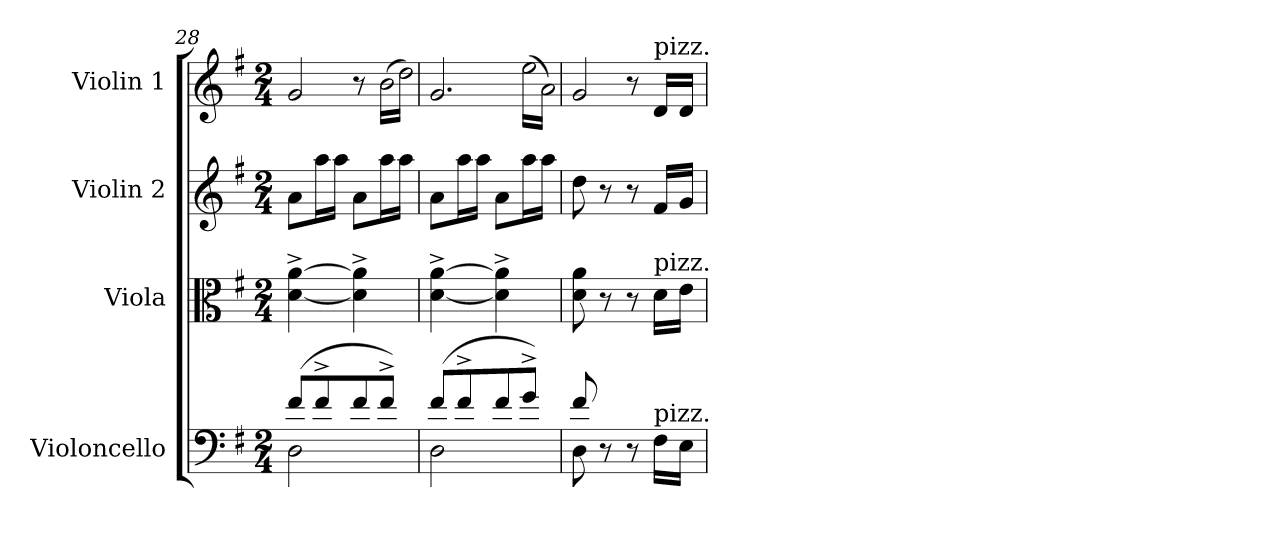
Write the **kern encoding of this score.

**kern	**kern	**kern	**kern
*part4	*part3	*part2	*part1
*staff4	*staff3	*staff2	*staff1
*I"Violoncello	*I"Viola	*I"Violin 2	*I"Violin 1
*I'Vc	*I'Vla	*I'Vln	*I'Vln
*clefF4	*clefC3	*clefG2	*clefG2
*k[f#]	*k[f#]	*k[f#]	*k[f#]
*M2/4	*M2/4	*M2/4	*M2/4
=28	=28	=28	=28
*^	*	*	*
!	!	!	!	!LO:N:head=open
(>8f#/L	2D\	[4d\^ [4a\^	8a\L	4g/
8f#^/	.	.	16aa\L	.
.	.	.	16aa\JJ	.
8f#/	.	4d\]^ 4a\]^	8a\L	8r
!	!	!	!	!LO:N:head=open
8f#^/J)	.	.	16aa\L	(16b\LL
!	!	!	!	!LO:N:head=open
.	.	.	16aa\JJ	16dd\JJ)
=29	=29	=29	=29	=29
!	!	!	!	!LO:N:head=open
(>8f#/L	2D\	[4d\^ [4a\^	8a\L	4.g/
8f#^/	.	.	16aa\L	.
.	.	.	16aa\JJ	.
8f#/	.	4d\]^ 4a\]^	8a\L	.
!	!	!	!	!LO:N:head=open
8g^/J)	.	.	16aa\L	(16ee\LL
!	!	!	!	!LO:N:head=open
.	.	.	16aa\JJ	16a\JJ)
=30	=30	=30	=30	=30
!	!	!	!	!LO:N:head=open
8f#/	8D\	8d\ 8a\	8dd\	4g/
8r	4.ryy	8r	8r	.
8r	.	8r	8r	8r
!	!	!	!	!LO:TX:a:t=pizz.
!	!	!LO:TX:a:t=pizz.	!	!
!LO:TX:a:t=pizz.	!	!	!	!
16F#\LL	.	16d\LL	16f#/LL	16d/LL
16E\JJ	.	16e\JJ	16g/JJ	16d/JJ
*v	*v	*	*	*
=	=	=	=
*-	*-	*-	*-
